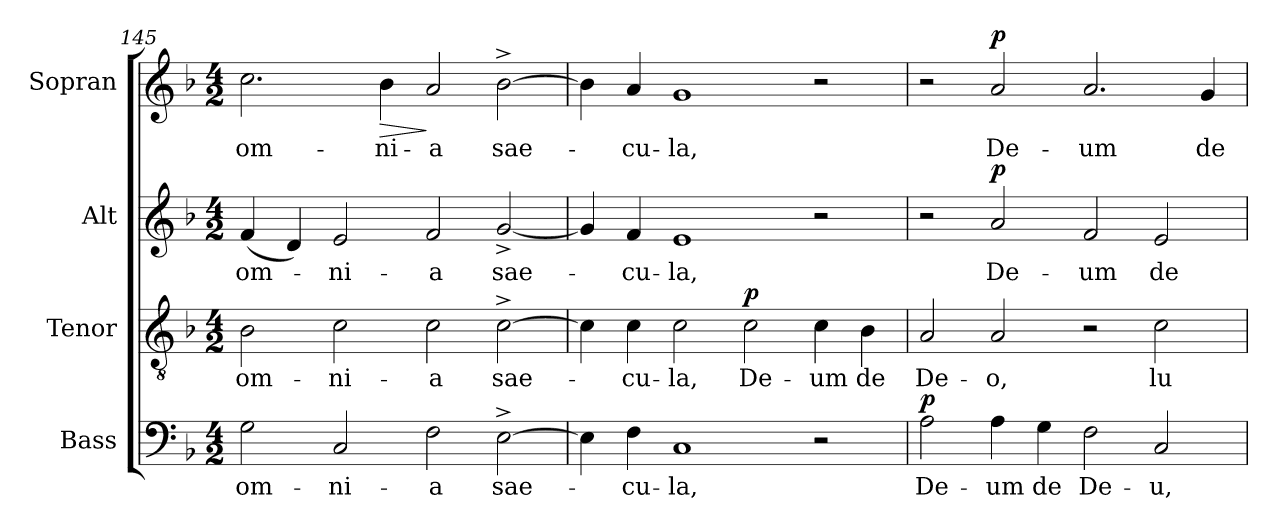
**kern	**text	**dynam	**kern	**text	**dynam	**kern	**text	**dynam	**kern	**text	**dynam
*part4	*part4	*part4	*part3	*part3	*part3	*part2	*part2	*part2	*part1	*part1	*part1
*staff4	*staff4	*staff4	*staff3	*staff3	*staff3	*staff2	*staff2	*staff2	*staff1	*staff1	*staff1
*I"Bass	*	*	*I"Tenor	*	*	*I"Alt	*	*	*I"Sopran	*	*
*I'B.	*	*	*I'T.	*	*	*I'A.	*	*	*I'S.	*	*
!!LO:PB:g=z
*clefF4	*	*	*clefGv2	*	*	*clefG2	*	*	*clefG2	*	*
*k[b-]	*	*	*k[b-]	*	*	*k[b-]	*	*	*k[b-]	*	*
*F:	*	*	*F:	*	*	*F:	*	*	*F:	*	*
*M4/2	*	*	*M4/2	*	*	*M4/2	*	*	*M4/2	*	*
=145	=145	=145	=145	=145	=145	=145	=145	=145	=145	=145	=145
!	!LO:LY:b	!	!	!LO:LY:b	!	!	!LO:LY:b	!	!	!LO:LY:b	!
2G\	om-	.	2B-\	om-	.	(<4f/	om-	.	2.cc\	om-	.
.	.	.	.	.	.	4d/)	.	.	.	.	.
!	!LO:LY:b	!	!	!LO:LY:b	!	!	!LO:LY:b	!	!	!	!
2C/	-ni-	.	2c\	-ni-	.	2e/	-ni-	.	.	.	.
!	!	!	!	!	!	!	!	!	!	!LO:LY:b	!LO:HP:b
.	.	.	.	.	.	.	.	.	4b-\	-ni-	>
!	!LO:LY:b	!	!	!LO:LY:b	!	!	!LO:LY:b	!	!	!LO:LY:b	!
2F\	-a	.	2c\	-a	.	2f/	-a	.	2a/	-a	]
!	!LO:LY:b	!	!	!LO:LY:b	!	!	!LO:LY:b	!	!	!LO:LY:b	!
[2E^>\	sae-	.	[2c^>\	sae-	.	[2g^>/	sae-	.	[2b-^>\	sae-	.
=146	=146	=146	=146	=146	=146	=146	=146	=146	=146	=146	=146
4E\]	.	.	4c\]	.	.	4g/]	.	.	4b-\]	.	.
!	!LO:LY:b	!	!	!LO:LY:b	!	!	!LO:LY:b	!	!	!LO:LY:b	!
4F\	-cu-	.	4c\	-cu-	.	4f/	-cu-	.	4a/	-cu-	.
!	!LO:LY:b	!	!	!LO:LY:b	!	!	!LO:LY:b	!	!	!LO:LY:b	!
1C	-la,	.	2c\	-la,	.	1e	-la,	.	1g	-la,	.
!	!	!	!	!LO:LY:b	!LO:DY:a	!	!	!	!	!	!
.	.	.	2c\	De-	p	.	.	.	.	.	.
!	!	!	!	!LO:LY:b	!	!	!	!	!	!	!
2r	.	.	4c\	-um	.	2r	.	.	2r	.	.
!	!	!	!	!LO:LY:b	!	!	!	!	!	!	!
.	.	.	4B-\	de	.	.	.	.	.	.	.
=147	=147	=147	=147	=147	=147	=147	=147	=147	=147	=147	=147
!	!LO:LY:b	!LO:DY:a	!	!LO:LY:b	!	!	!	!	!	!	!
2A\	De-	p	2A/	De-	.	2r	.	.	2r	.	.
!	!LO:LY:b	!	!	!LO:LY:b	!	!	!LO:LY:b	!LO:DY:a	!	!LO:LY:b	!LO:DY:a
4A\	-um	.	2A/	-o,	.	2a/	De-	p	2a/	De-	p
!	!LO:LY:b	!	!	!	!	!	!	!	!	!	!
4G\	de	.	.	.	.	.	.	.	.	.	.
!	!LO:LY:b	!	!	!	!	!	!LO:LY:b	!	!	!LO:LY:b	!
2F\	De-	.	2r	.	.	2f/	-um	.	2.a/	-um	.
!	!LO:LY:b	!	!	!LO:LY:b	!	!	!LO:LY:b	!	!	!	!
2C/	-u,	.	2c\	lu-	.	2e/	de	.	.	.	.
!	!	!	!	!	!	!	!	!	!	!LO:LY:b	!
.	.	.	.	.	.	.	.	.	4g/	de	.
=	=	=	=	=	=	=	=	=	=	=	=
*-	*-	*-	*-	*-	*-	*-	*-	*-	*-	*-	*-
